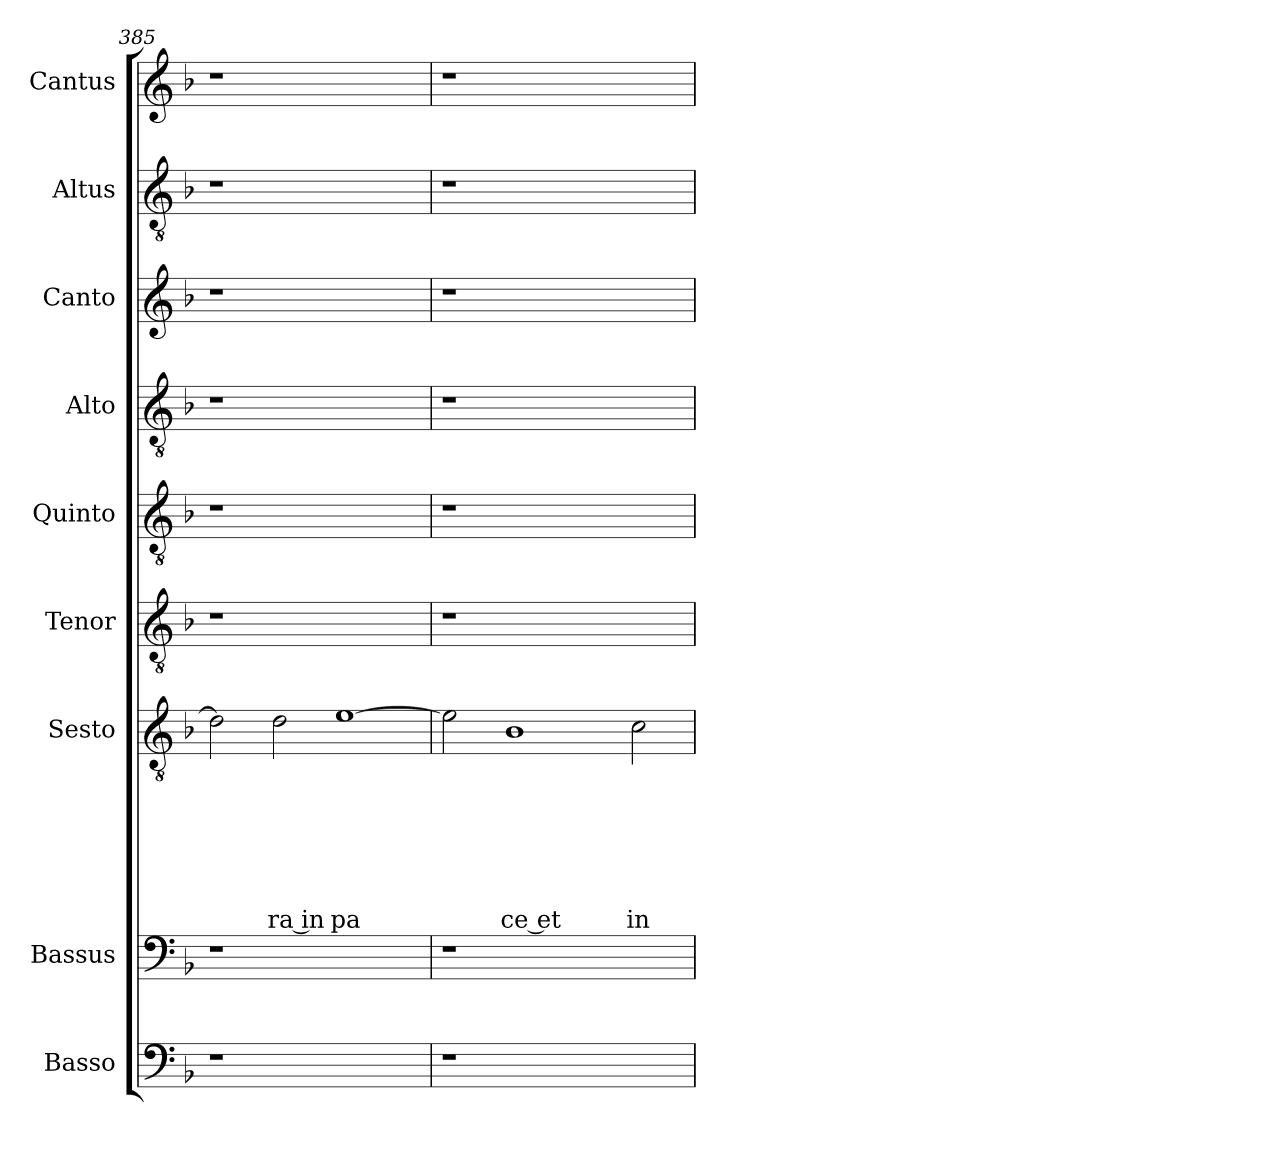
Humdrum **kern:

**kern	**kern	**kern	**text	**text	**text	**text	**text	**text	**text	**kern	**kern	**kern	**kern	**kern	**kern
*part9	*part8	*part7	*part7	*part7	*part7	*part7	*part7	*part7	*part7	*part6	*part5	*part4	*part3	*part2	*part1
*staff9	*staff8	*staff7	*staff7	*staff7	*staff7	*staff7	*staff7	*staff7	*staff7	*staff6	*staff5	*staff4	*staff3	*staff2	*staff1
*I"Basso	*I"Bassus	*I"Sesto	*	*	*	*	*	*	*	*I"Tenor	*I"Quinto	*I"Alto	*I"Canto	*I"Altus	*I"Cantus
*	*	*I'Sesto	*	*	*	*	*	*	*	*I'Tenor	*I'Quinto	*I'Alto	*I'Canto	*I'Altus	*I'Cantus
*clefF4	*clefF4	*clefGv2	*	*	*	*	*	*	*	*clefGv2	*clefGv2	*clefGv2	*clefG2	*clefGv2	*clefG2
*k[b-]	*k[b-]	*k[b-]	*	*	*	*	*	*	*	*k[b-]	*k[b-]	*k[b-]	*k[b-]	*k[b-]	*k[b-]
*F:	*F:	*F:	*	*	*	*	*	*	*	*F:	*F:	*F:	*F:	*F:	*F:
=385	=385	=385	=385	=385	=385	=385	=385	=385	=385	=385	=385	=385	=385	=385	=385
1r	1r	2d\]	.	.	.	.	.	.	.	1r	1r	1r	1r	1r	1r
!	!	!	!	!	!	!	!	!	!LO:LY:b:rj	!	!	!	!	!	!
.	.	2d\	.	.	.	.	.	.	ra in	.	.	.	.	.	.
!	!	!	!	!	!	!	!	!	!LO:LY:b	!	!	!	!	!	!
1ryy	1ryy	[>1e	.	.	.	.	.	.	pa	1ryy	1ryy	1ryy	1ryy	1ryy	1ryy
=386	=386	=386	=386	=386	=386	=386	=386	=386	=386	=386	=386	=386	=386	=386	=386
1r	1r	2e\]	.	.	.	.	.	.	.	1r	1r	1r	1r	1r	1r
!	!	!	!	!	!	!	!	!	!LO:LY:b:rj	!	!	!	!	!	!
.	.	1B-	.	.	.	.	.	.	ce et	.	.	.	.	.	.
1ryy	1ryy	.	.	.	.	.	.	.	.	1ryy	1ryy	1ryy	1ryy	1ryy	1ryy
!	!	!	!	!	!	!	!	!	!LO:LY:b	!	!	!	!	!	!
.	.	2c\	.	.	.	.	.	.	in	.	.	.	.	.	.
=	=	=	=	=	=	=	=	=	=	=	=	=	=	=	=
*-	*-	*-	*-	*-	*-	*-	*-	*-	*-	*-	*-	*-	*-	*-	*-
